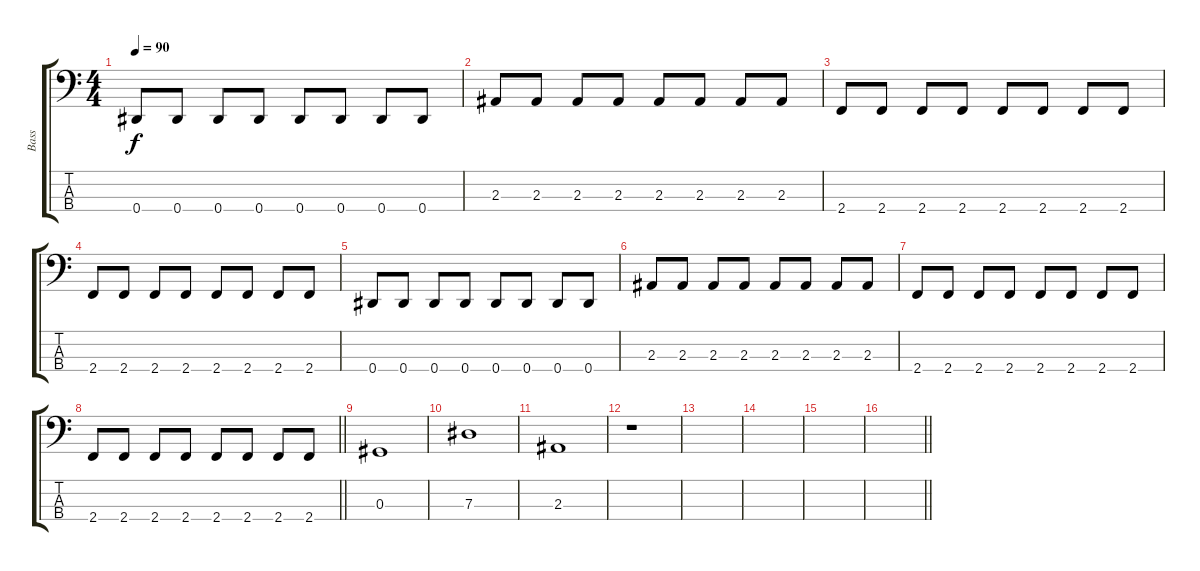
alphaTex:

\track ("Bass" "Bass") {instrument electricbassfinger}
\staff {score tabs}
\tuning (Gb2 Db2 Ab1 Eb1) {hide}
\ts (4 4)
\tempo 90
\clef f4
\ks c
0.4.8{dy f} 0.4.8 0.4.8 0.4.8 0.4.8 0.4.8 0.4.8 0.4.8 |
2.3.8 2.3.8 2.3.8 2.3.8 2.3.8 2.3.8 2.3.8 2.3.8 |
2.4.8 2.4.8 2.4.8 2.4.8 2.4.8 2.4.8 2.4.8 2.4.8 |
2.4.8 2.4.8 2.4.8 2.4.8 2.4.8 2.4.8 2.4.8 2.4.8 |
0.4.8 0.4.8 0.4.8 0.4.8 0.4.8 0.4.8 0.4.8 0.4.8 |
2.3.8 2.3.8 2.3.8 2.3.8 2.3.8 2.3.8 2.3.8 2.3.8 |
2.4.8 2.4.8 2.4.8 2.4.8 2.4.8 2.4.8 2.4.8 2.4.8 |
\barLineRight lightlight
2.4.8 2.4.8 2.4.8 2.4.8 2.4.8 2.4.8 2.4.8 2.4.8 |
\section ("" "")
0.3.1 |
7.3.1 |
2.3.1 |
r.1 |
|
|
|
\barLineRight lightlight
